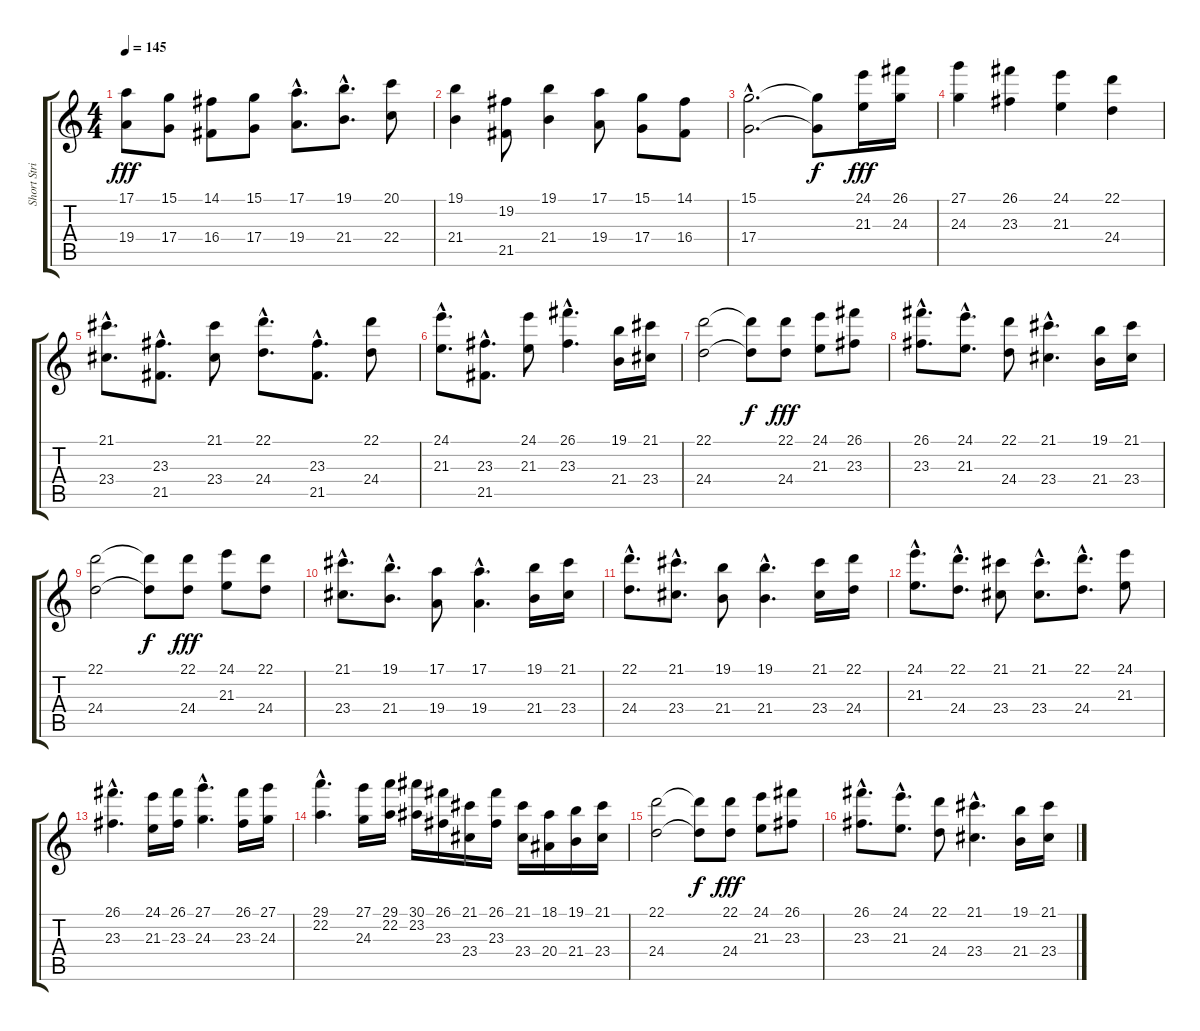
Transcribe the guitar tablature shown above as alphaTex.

\track ("Short Strings" "Short Stri") {instrument stringensemble1}
\staff {score tabs}
\tuning (E4 B3 G3 D3 A2 E2) {hide}
\ts (4 4)
\tempo 145
\clef g2
\ks c
(17.1 19.4).8{dy fff} (15.1 17.4).8 (14.1 16.4).8 (15.1 17.4).8 (17.1{hac} 19.4{hac}).8{d} (19.1{hac} 21.4{hac}).8{d} (20.1 22.4).8 |
(19.1 21.4).4 (19.2 21.5).8 (19.1 21.4).4 (17.1 19.4).8 (15.1 17.4).8 (14.1 16.4).8 |
(15.1{hac} 17.4{hac}).2{d} (15.1{t} 17.4{t}).8{dy f} (24.1 21.3).16{dy fff} (26.1 24.3).16 |
(27.1 24.3).4 (26.1 23.3).4 (24.1 21.3).4 (22.1 24.4).4 |
(21.1{hac} 23.4{hac}).8{d} (23.3{hac} 21.5{hac}).8{d} (21.1 23.4).8 (22.1{hac} 24.4{hac}).8{d} (23.3{hac} 21.5{hac}).8{d} (22.1 24.4).8 |
(24.1{hac} 21.3{hac}).8{d} (23.3{hac} 21.5{hac}).8{d} (24.1 21.3).8 (26.1{hac} 23.3{hac}).4{d} (19.1 21.4).16 (21.1 23.4).16 |
(22.1 24.4).2 (22.1{t} 24.4{t}).8{dy f} (22.1 24.4).8{dy fff} (24.1 21.3).8 (26.1 23.3).8 |
(26.1{hac} 23.3{hac}).8{d} (24.1{hac} 21.3{hac}).8{d} (22.1 24.4).8 (21.1{hac} 23.4{hac}).4{d} (19.1 21.4).16 (21.1 23.4).16 |
(22.1 24.4).2 (22.1{t} 24.4{t}).8{dy f} (22.1 24.4).8{dy fff} (24.1 21.3).8 (22.1 24.4).8 |
(21.1{hac} 23.4{hac}).8{d} (19.1{hac} 21.4{hac}).8{d} (17.1 19.4).8 (17.1{hac} 19.4{hac}).4{d} (19.1 21.4).16 (21.1 23.4).16 |
(22.1{hac} 24.4{hac}).8{d} (21.1{hac} 23.4{hac}).8{d} (19.1 21.4).8 (19.1{hac} 21.4{hac}).4{d} (21.1 23.4).16 (22.1 24.4).16 |
(24.1{hac} 21.3{hac}).8{d} (22.1{hac} 24.4{hac}).8{d} (21.1 23.4).8 (21.1{hac} 23.4{hac}).8{d} (22.1{hac} 24.4{hac}).8{d} (24.1 21.3).8 |
(26.1{hac} 23.3{hac}).4{d} (24.1 21.3).16 (26.1 23.3).16 (27.1{hac} 24.3{hac}).4{d} (26.1 23.3).16 (27.1 24.3).16 |
(29.1{hac} 22.2{hac}).4{d} (27.1 24.3).16 (29.1 22.2).16 (30.1 23.2).16 (26.1 23.3).16 (21.1 23.4).16 (26.1 23.3).16 (21.1 23.4).16 (18.1 20.4).16 (19.1 21.4).16 (21.1 23.4).16 |
(22.1 24.4).2 (22.1{t} 24.4{t}).8{dy f} (22.1 24.4).8{dy fff} (24.1 21.3).8 (26.1 23.3).8 |
(26.1{hac} 23.3{hac}).8{d} (24.1{hac} 21.3{hac}).8{d} (22.1 24.4).8 (21.1{hac} 23.4{hac}).4{d} (19.1 21.4).16 (21.1 23.4).16
